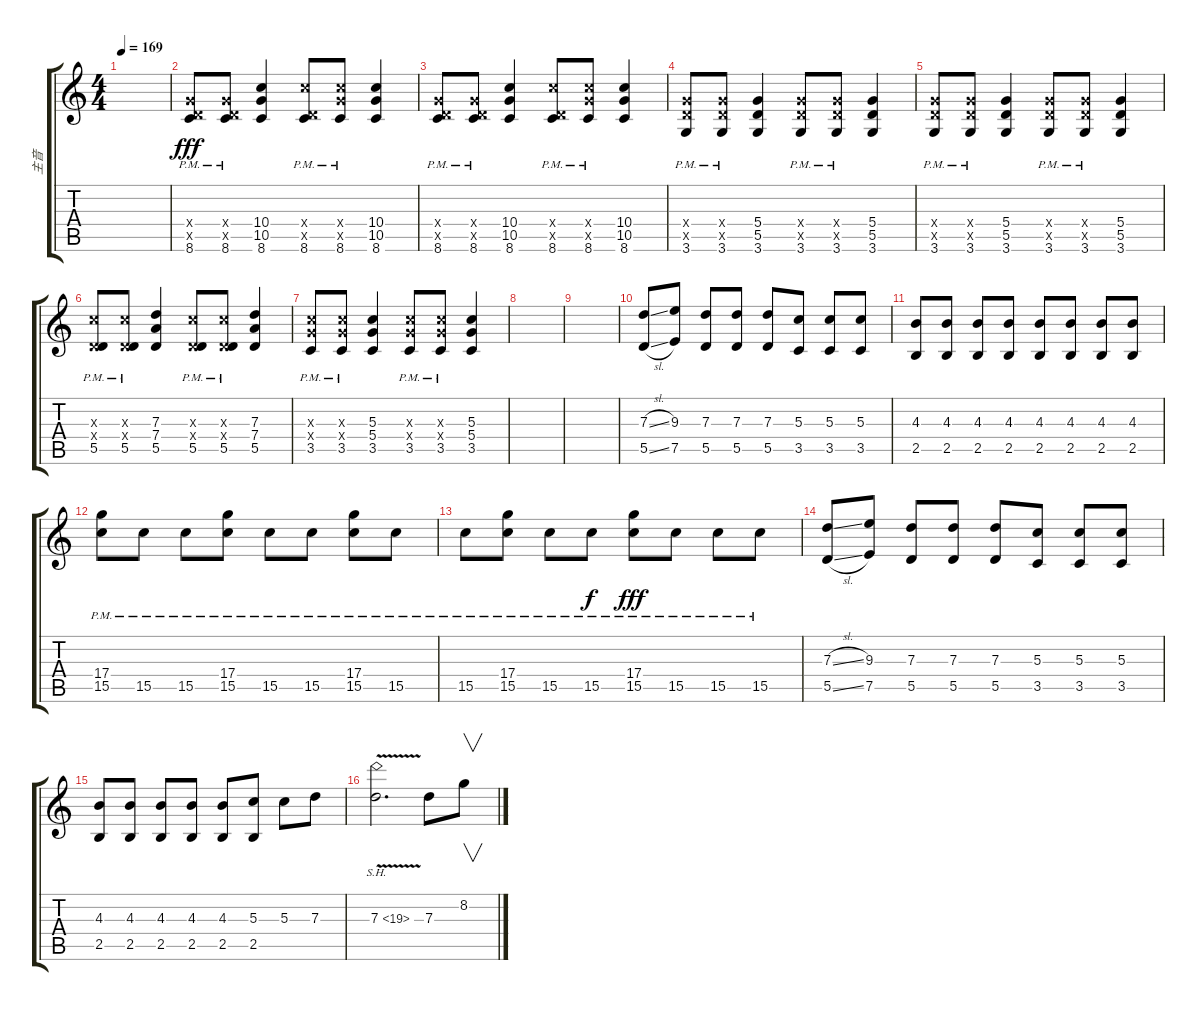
\track ("主音" "主音") {instrument overdrivenguitar}
\staff {score tabs}
\tuning (E4 B3 G3 D3 A2 E2) {hide}
\ts (4 4)
\tempo 169
\clef g2
\ks c
|
(5.4{x} 5.5{x} 8.6{pm}).8{dy fff} (5.4{x} 5.5{x} 8.6{pm}).8 (10.4 10.5 8.6).4 (10.4{x} 5.5{x} 8.6{pm}).8 (10.4{x} 10.5{x} 8.6{pm}).8 (10.4 10.5 8.6).4 |
(5.4{x} 5.5{x} 8.6{pm}).8 (5.4{x} 5.5{x} 8.6{pm}).8 (10.4 10.5 8.6).4 (10.4{x} 5.5{x} 8.6{pm}).8 (10.4{x} 10.5{x} 8.6{pm}).8 (10.4 10.5 8.6).4 |
(5.4{x} 5.5{x} 3.6{pm}).8 (5.4{x} 5.5{x} 3.6{pm}).8 (5.4 5.5 3.6).4 (5.4{x} 5.5{x} 3.6{pm}).8 (5.4{x} 5.5{x} 3.6{pm}).8 (5.4 5.5 3.6).4 |
(5.4{x} 5.5{x} 3.6{pm}).8 (5.4{x} 5.5{x} 3.6{pm}).8 (5.4 5.5 3.6).4 (5.4{x} 5.5{x} 3.6{pm}).8 (5.4{x} 5.5{x} 3.6{pm}).8 (5.4 5.5 3.6).4 |
(5.3{x} 0.4{x} 5.5{pm}).8 (5.3{x} 0.4{x} 5.5{pm}).8 (7.3 7.4 5.5).4 (5.3{x} 0.4{x} 5.5{pm}).8 (5.3{x} 0.4{x} 5.5{pm}).8 (7.3 7.4 5.5).4 |
(5.3{x} 5.4{x} 3.5{pm}).8 (5.3{x} 5.4{x} 3.5{pm}).8 (5.3 5.4 3.5).4 (5.3{x} 5.4{x} 3.5{pm}).8 (5.3{x} 5.4{x} 3.5{pm}).8 (5.3 5.4 3.5).4 |
|
|
(7.3{sl} 5.5{sl}).8 (9.3 7.5).8 (7.3 5.5).8 (7.3 5.5).8 (7.3 5.5).8 (5.3 3.5).8 (5.3 3.5).8 (5.3 3.5).8 |
(4.3 2.5).8 (4.3 2.5).8 (4.3 2.5).8 (4.3 2.5).8 (4.3 2.5).8 (4.3 2.5).8 (4.3 2.5).8 (4.3 2.5).8 |
(17.4 15.5{pm}).8 15.5{pm}.8 15.5{pm}.8 (17.4 15.5{pm}).8 15.5{pm}.8 15.5{pm}.8 (17.4 15.5{pm}).8 15.5{pm}.8 |
15.5{pm}.8 (17.4 15.5{pm}).8 15.5{pm}.8 15.5{pm}.8{dy f} (17.4 15.5{pm}).8{dy fff} 15.5{pm}.8 15.5{pm}.8 15.5{pm}.8 |
(7.3{sl} 5.5{sl}).8 (9.3 7.5).8 (7.3 5.5).8 (7.3 5.5).8 (7.3 5.5).8 (5.3 3.5).8 (5.3 3.5).8 (5.3 3.5).8 |
(4.3 2.5).8 (4.3 2.5).8 (4.3 2.5).8 (4.3 2.5).8 (4.3 2.5).8 (5.3 2.5).8 5.3.8 7.3.8 |
7.3{sh 12 v}.2{d} 7.3.8{instrument guitarharmonics} 8.2.8{v}
